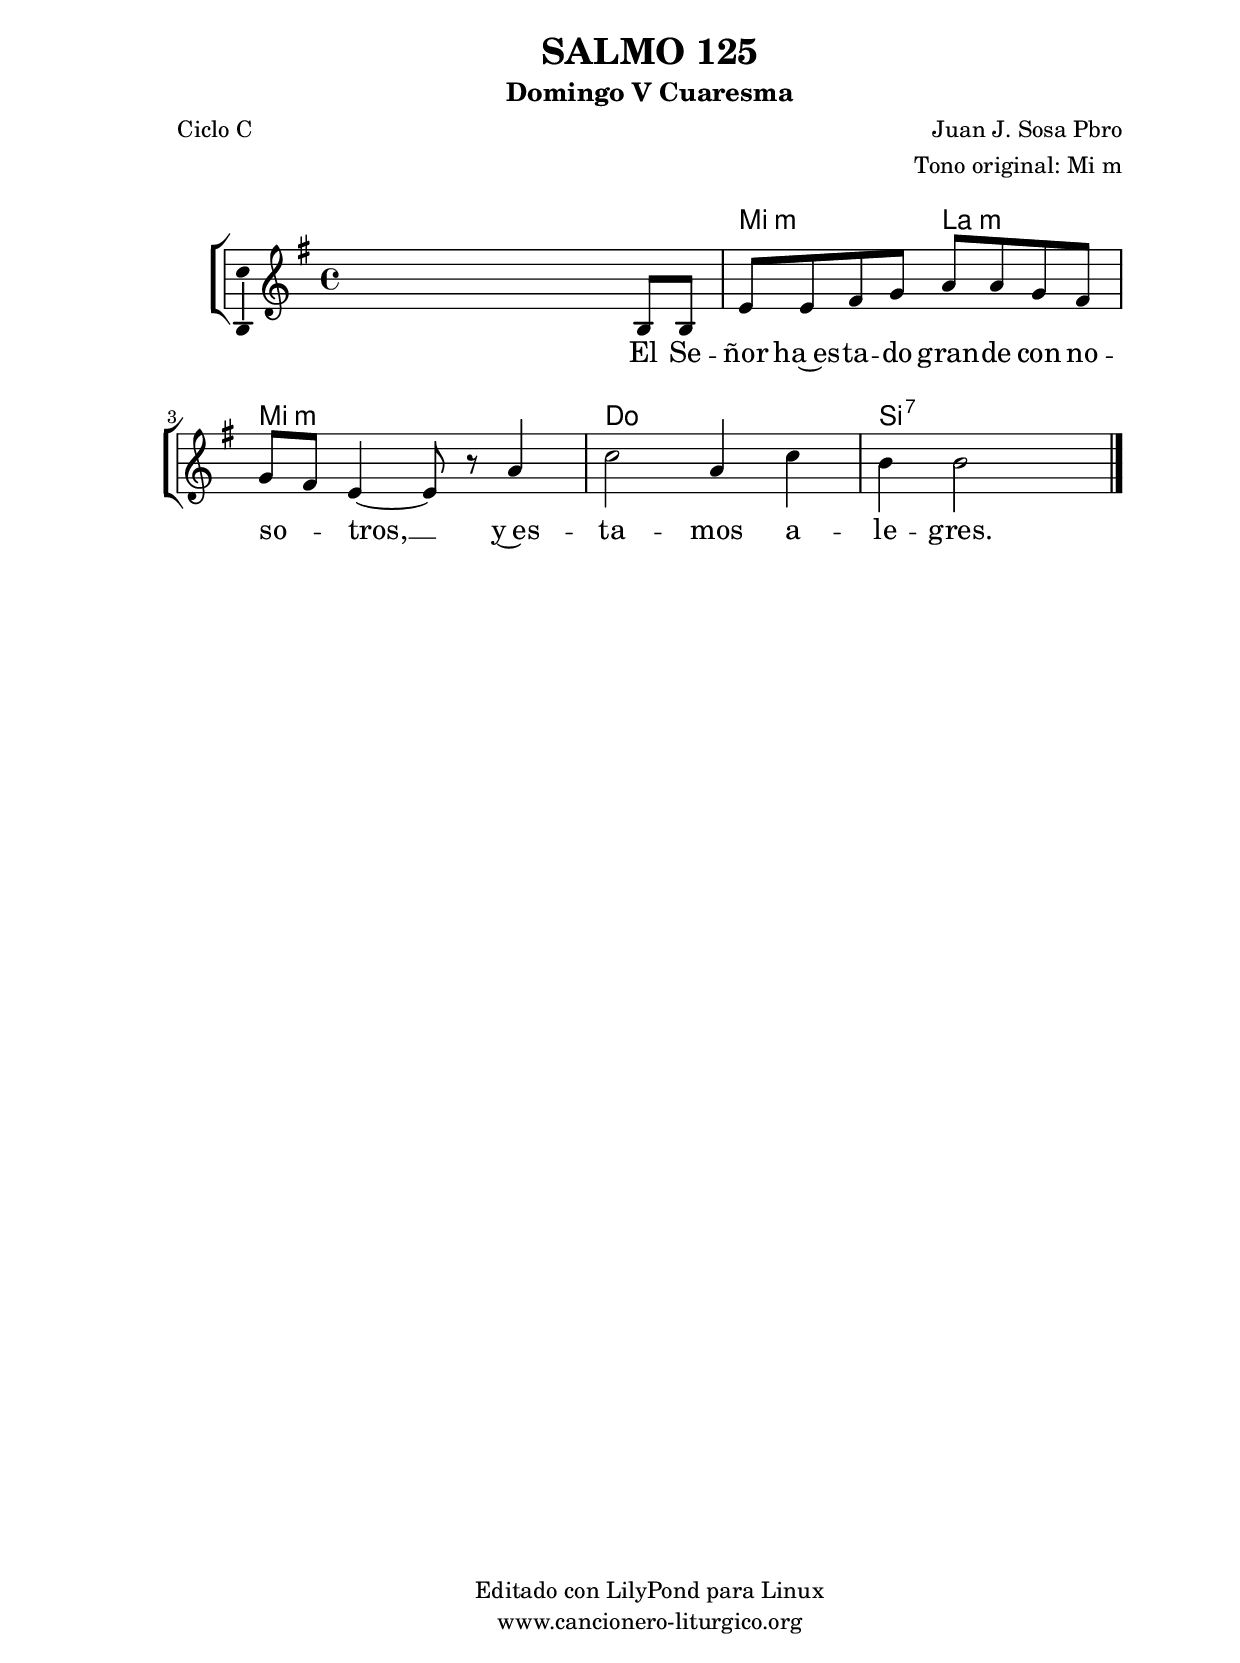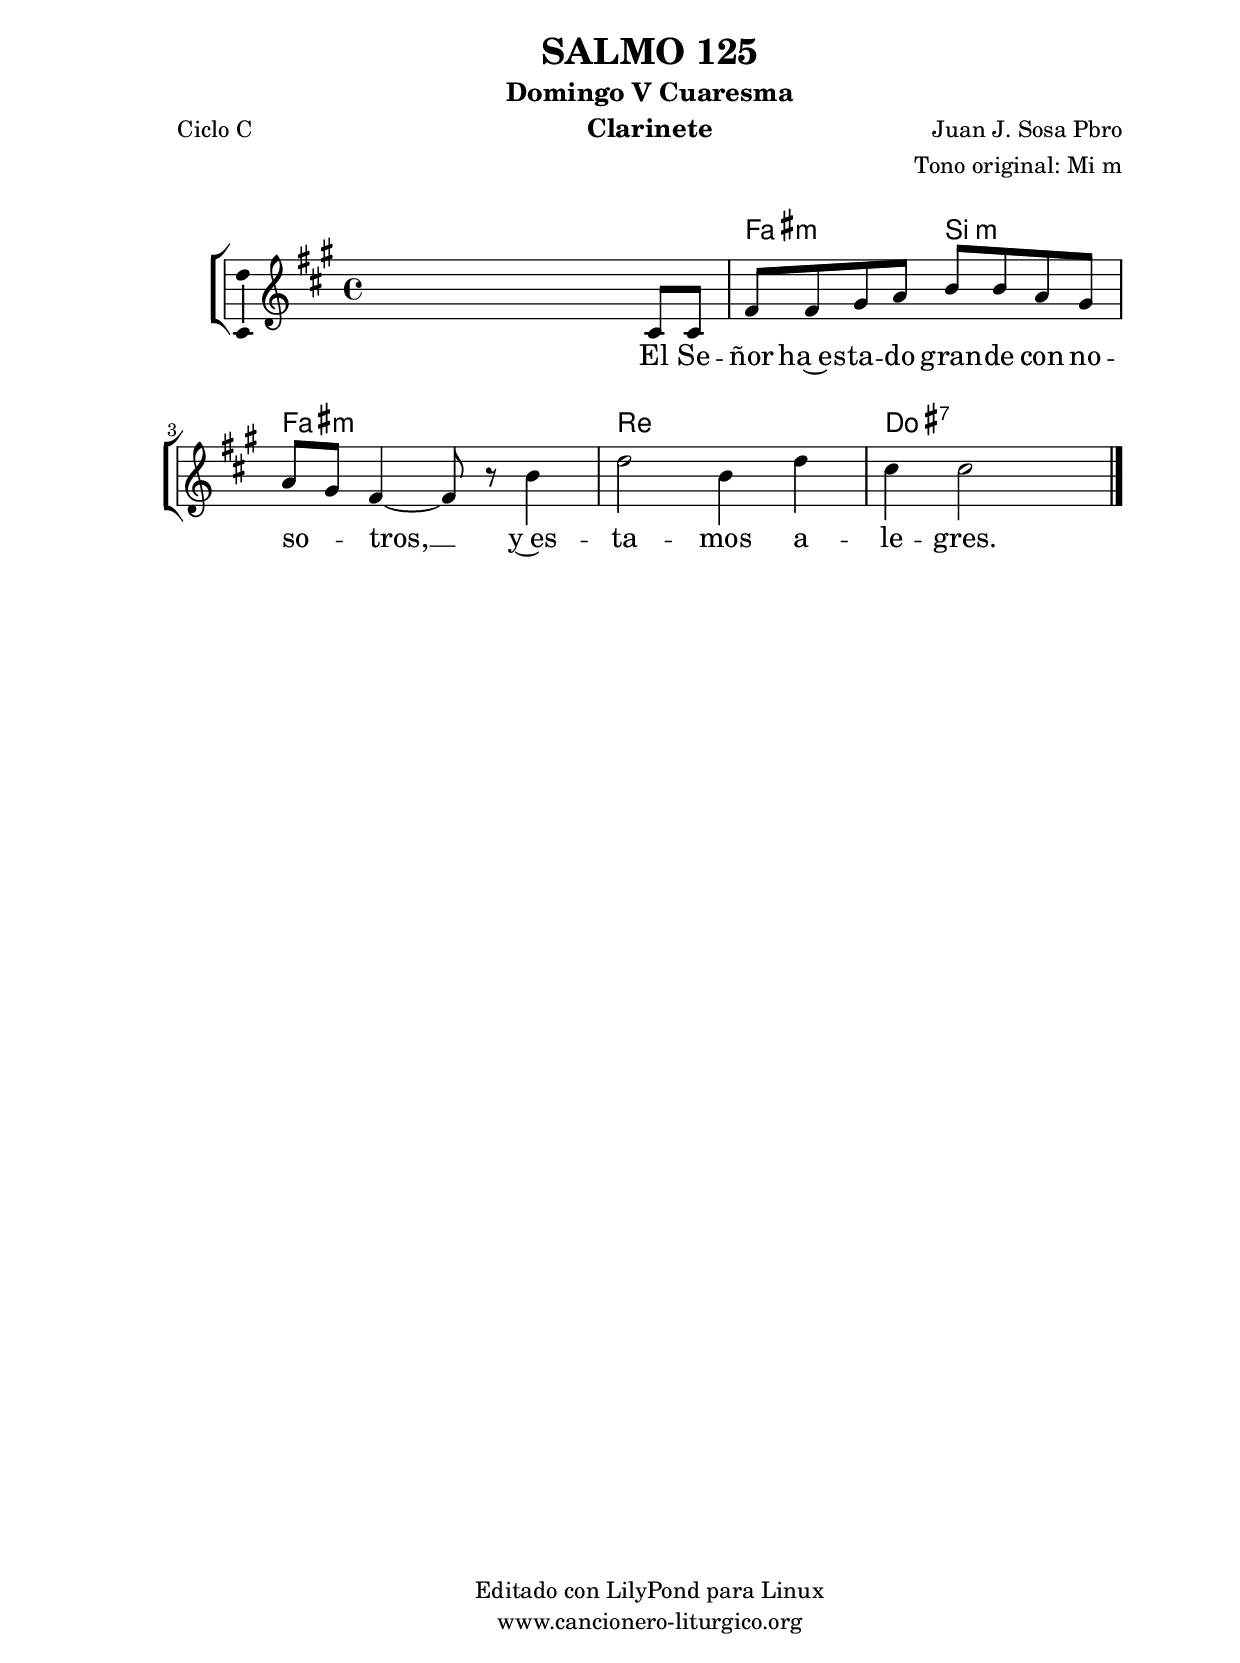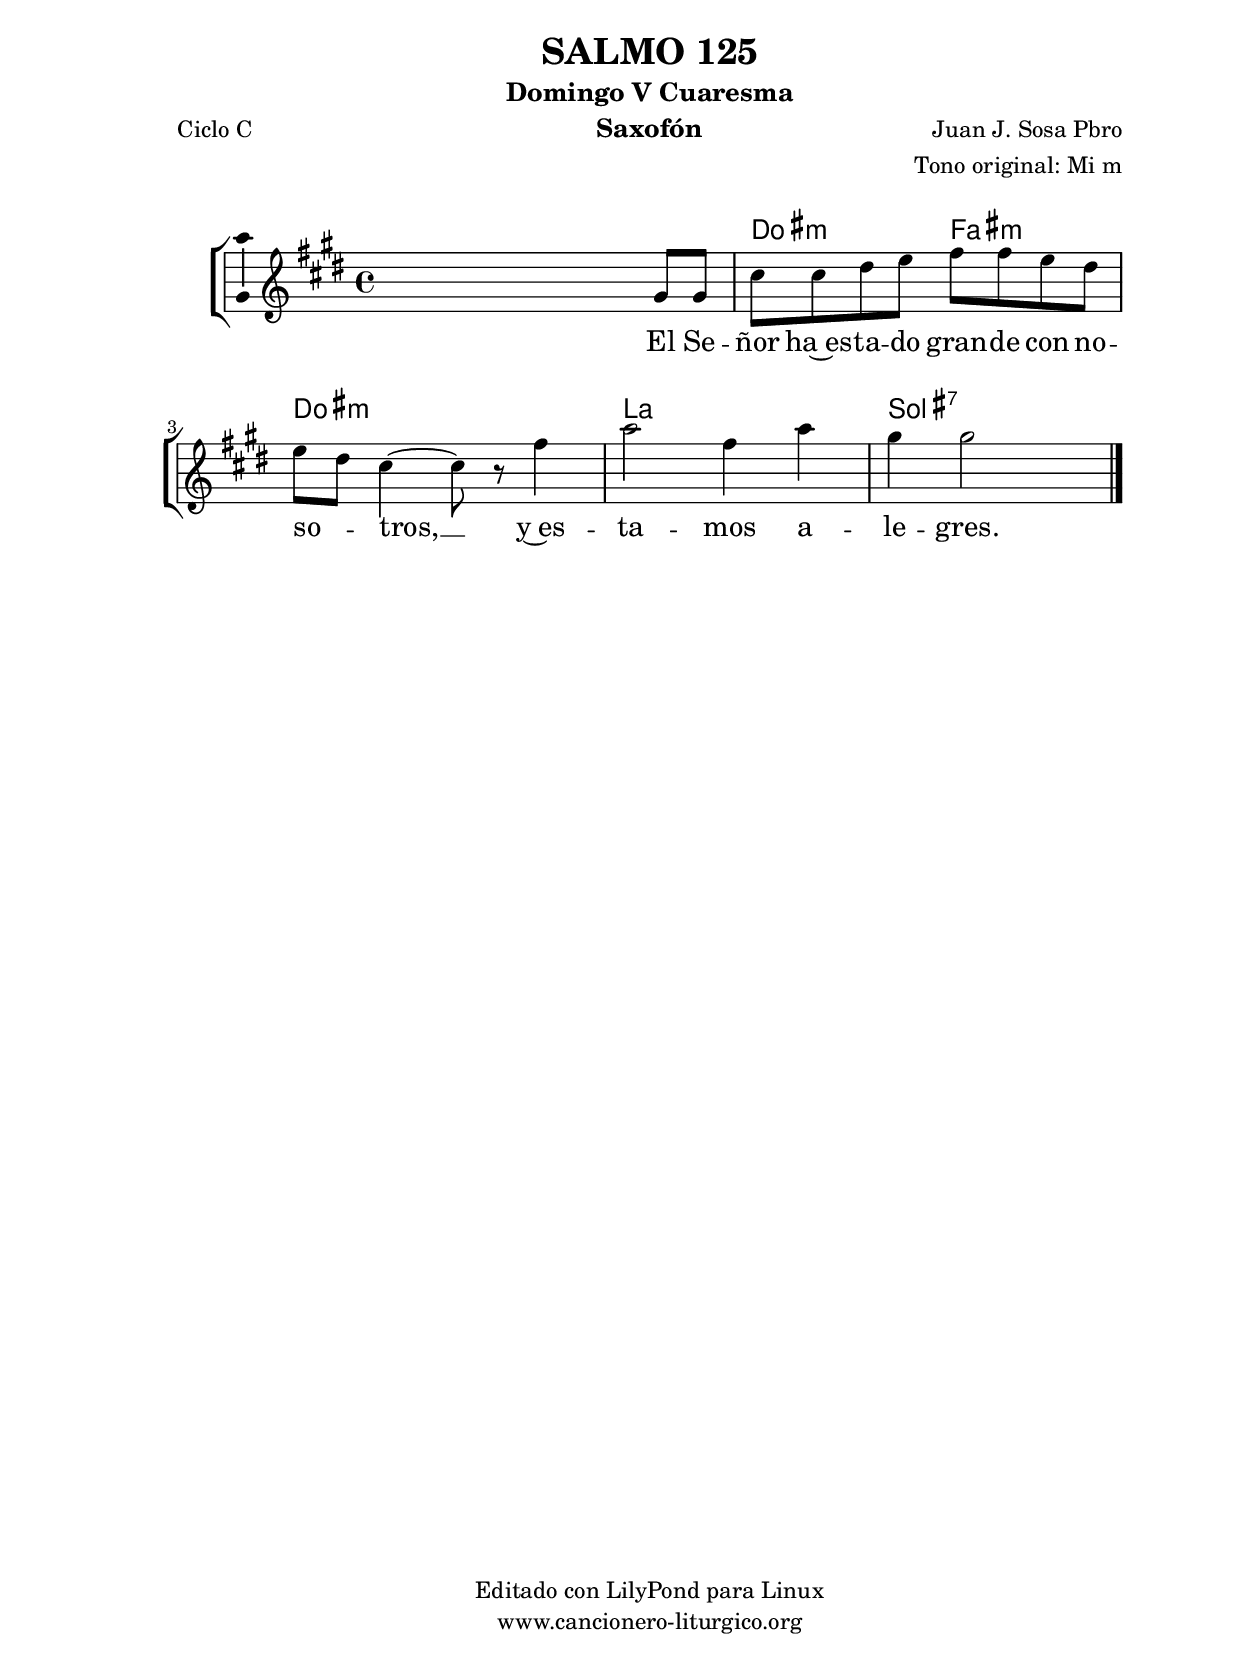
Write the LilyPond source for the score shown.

%
%para convertir .midi en .wav:
%timidity filename.midi -Ow -o finename.wav
%
%
%Para convertir de .wav a .mp3:
%lame -h -m j filename.wav
%
%
%para escuchar el midi:
%timidity nombrefichero.midi
%


%versión de lilypond para la que se ha escrito esta partitura:
\version "2.16.0"

	%Tamaño papel
	#(set-default-paper-size "a4")
	%Tamaño partitura
	#(set-global-staff-size 20)
	%No responde al pulsar sobre una nota
	#(ly:set-option 'point-and-click #f)

%parámetros del encabezamiento:
\header {
	title = "SALMO 125"
	subtitle = "Domingo V Cuaresma"
	composer = "Juan J. Sosa Pbro"
	poet = "Ciclo C"
	meter = ""
	arranger = "Tono original: Mi m"
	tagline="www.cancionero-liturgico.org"
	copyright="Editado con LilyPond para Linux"
	}

%parámetros asociados al papel:
\paper  {
	oddHeaderMarkup = \markup {\fill-line { \on-the-fly #not-first-page \fromproperty #'header:title \on-the-fly #not-first-page \fromproperty #'header:composer }}
	evenHeaderMarkup = \markup {\fill-line { \fromproperty #'header:composer \fromproperty #'header:title }}
	#(set-paper-size "a4")
	print-page-number = ##f
	first-page-number = 1
	print-first-page-number = ##f
%	head-separation = 3.0 \cm
	top-margin = 2.0 \cm
	bottom-margin = 0.5\cm
%%%	bottom-margin = -1.0\cm
	left-margin = 3.0 \cm
	line-width = 16.0 \cm 
	indent = 8\mm
	interscoreline = 2.\mm
	between-system-space = 15\mm
%	para que las partituras no llenen la hoja:
	ragged-bottom = ##t
%	idem para la última hoja:
	ragged-last-bottom = ##f
%	para que las partituras llenen el ancho del papel:
	ragged-last = ##f
	after-title-space = 2.5 \cm
%page-count=1
%system-count=1

	%Flexible Vertical Spacing
%	markup-markup-spacing =
%	#'((basic-distance . 15) (minimum-distance . 15) (padding . 3))
	markup-system-spacing =
	#'((basic-distance . 15) (minimum-distance . 15) (padding . 3))
	system-system-spacing =
	#'((basic-distance . 15) (minimum-distance . 15) (padding . 3))
	score-system-spacing =
	#'((basic-distance . 15) (minimum-distance . 15) (padding . 5))
%	top-system-spacing = % header
%	#'((basic-distance . 8) (minimum-distance . 0) (padding . 3))
%	top-markup-spacing =
%	#'((basic-distance . 20) (minimum-distance . 20) (padding . 3))
	last-bottom-spacing = % footer
	#'((basic-distance . 5) (minimum-distance . 5) (padding . 3))
%	score-markup-spacing =
%	#'((basic-distance . 16) (minimum-distance . 13) (padding . 3))

	}


%parámetros que afectan a toda la partitura:
global =  {
	%clave de sol (G):
	\clef G
	%armadura:
%%%	\transpose ees c
	\key e \minor
	\tempo 4=100
	\set Score.tempoHideNote = ##t
	}


acordes = {
	\italianChords
	\chordmode {
%%%	\transpose ees c
{

s1
e2:m a:m e:m s c s b:7 s 

	}
	}
}

melodia = 
%%%\transpose ees c
{
	\relative c'{
	\time 4/4

s2 s4 b8 b
e8 e fis g a a g fis
g8 fis e4~e8 r8 a4
c2 a4 c
b4 b2 s4

	\bar "|."
	}
	}


texto = \lyricmode {
El Se -- ñor ha~es -- ta -- do gran -- de con no -- so -- _ tros, __
y~es -- ta -- mos a -- le -- gres.
	}


acordesStaff = \context ChordNames = acordesStaff <<
	\set chordChanges = ##t
	\acordes
	>>


vozStaff = \context Voice = vozStaff
\with {\consists "Ambitus_engraver"}
<<
%	\set Staff.instrumentName = ""
%	\set Staff.shortInstrumentName = ""
%	\set Staff.midiInstrument = #"clarinet"
%	\set Staff.midiInstrument = #"cello"
%	\set Staff.midiInstrument = #"flute"
	\set Staff.midiInstrument = #"electric guitar (jazz)"
%	\set Staff.midiInstrument = #"english horn"
%	\set Staff.midiInstrument = #"violin"
%	\set Staff.midiInstrument = #"glockenspiel"
	\set Staff.midiMinimumVolume = #0.7
	\set Staff.midiMaximumVolume = #0.9
	\global
	\melodia
	>>


textoStaff = \context Lyrics = textoStaff <<
	\lyricsto vozStaff \texto
	>>

\book {
	\score {
		\context ChoirStaff {
			\override StaffGroup.SystemStartBracket #'collapse-height = #1
			\override Score.SystemStartBar #'collapse-height = #1
			<<
			\acordesStaff
			\vozStaff
			\textoStaff
			>>
			}
		\layout {
	    		\context {
				\Lyrics
				\override LyricText #'font-size = #2
				}
	   		 \context {
				\Score
				%fontSize = #3
				\override StaffSymbol #'staff-space = #(magstep +3)
				%\override Beam #'thickness = #0.55
				%\override SpacingSpanner #'spacing-increment = #1.0
				%\override Slur #'height-limit = #1.5
				}
			}
		}
	\score {
		\unfoldRepeats
		\context ChoirStaff {
			<<
			\acordesStaff
			\vozStaff
			>>
			}
		\midi {
	  		\context {
	  			\Score
				tempoWholesPerMinute = #(ly:make-moment 70 4)
				}
			}
		}
	}

%Partitura para clarinete
#(define output-suffix "C")
\book {
	\header{
		instrument = "Clarinete"
		}
	\score {
		\context ChoirStaff {
			\override StaffGroup.SystemStartBracket #'collapse-height = #1
			\override Score.SystemStartBar #'collapse-height = #1
\transpose c d
			<<
			\acordesStaff
			\vozStaff
			\textoStaff
			>>
			}
		\layout {
	    		\context {
				\Lyrics
				\override LyricText #'font-size = #2
				}
	   		 \context {
				\Score
				%fontSize = #3
				\override StaffSymbol #'staff-space = #(magstep +3)
				%\override Beam #'thickness = #0.55
				%\override SpacingSpanner #'spacing-increment = #1.0
				%\override Slur #'height-limit = #1.5
				}
			}
		}
	}

%Partitura para saxofón
#(define output-suffix "S")
\book {
	\header{
		instrument = "Saxofón"
		}
	\score {
		\context ChoirStaff {
			\override StaffGroup.SystemStartBracket #'collapse-height = #1
			\override Score.SystemStartBar #'collapse-height = #1
\transpose c a
			<<
			\acordesStaff
			\vozStaff
			\textoStaff
			>>
			}
		\layout {
	    		\context {
				\Lyrics
				\override LyricText #'font-size = #2
				}
	   		 \context {
				\Score
				%fontSize = #3
				\override StaffSymbol #'staff-space = #(magstep +3)
				%\override Beam #'thickness = #0.55
				%\override SpacingSpanner #'spacing-increment = #1.0
				%\override Slur #'height-limit = #1.5
				}
			}
		}
	}

